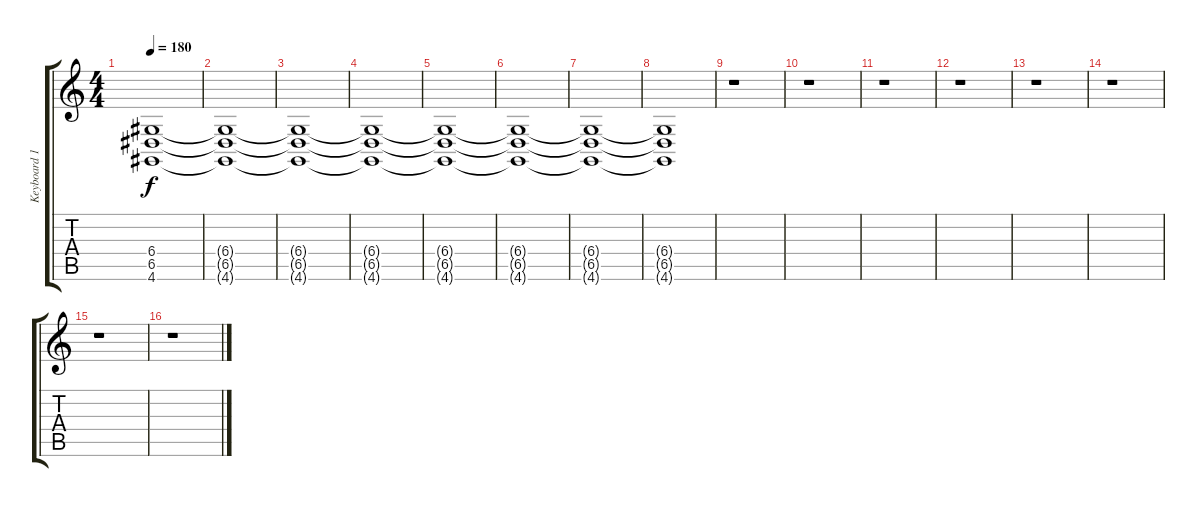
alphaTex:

\track ("Keyboard 1" "Keyboard 1") {instrument lead2sawtooth}
\staff {score tabs}
\tuning (E4 B3 G3 D3 A2 E2) {hide}
\ts (4 4)
\tempo 180
\clef g2
\ks c
(6.4{t} 6.5{t} 4.6{t}).1{dy f} |
(6.4{t} 6.5{t} 4.6{t}).1 |
(6.4{t} 6.5{t} 4.6{t}).1 |
(6.4{t} 6.5{t} 4.6{t}).1 |
(6.4{t} 6.5{t} 4.6{t}).1 |
(6.4{t} 6.5{t} 4.6{t}).1 |
(6.4{t} 6.5{t} 4.6{t}).1 |
(6.4{t} 6.5{t} 4.6{t}).1 |
r.1 |
r.1 |
r.1 |
r.1 |
r.1 |
r.1 |
r.1 |
r.1
